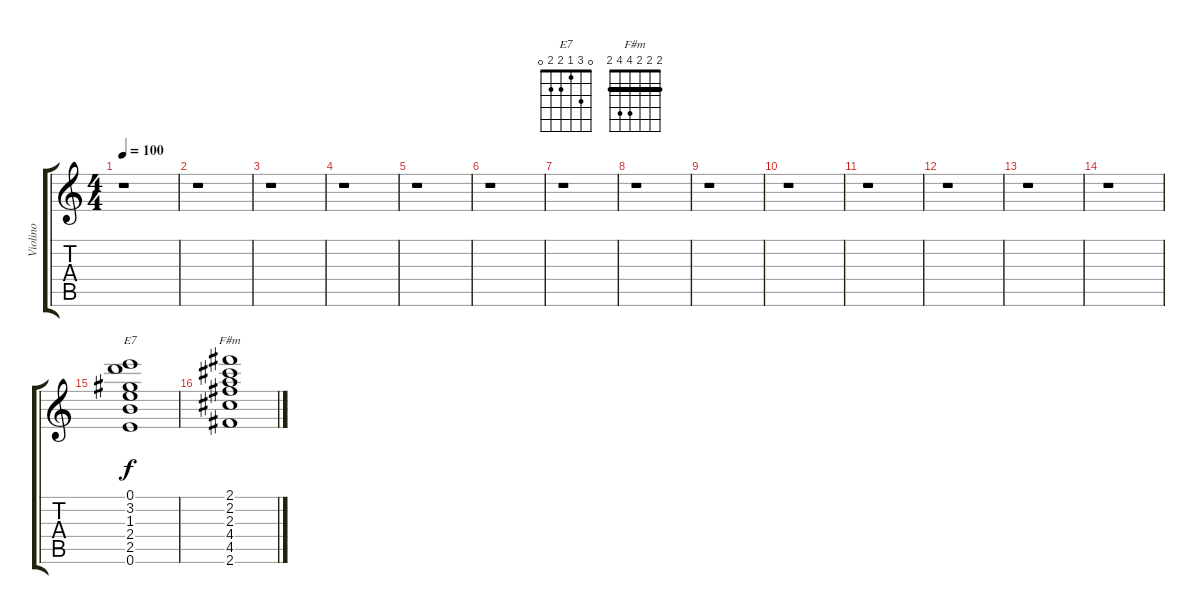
\track ("Violino" "Violino") {instrument tremolostrings}
\staff {score tabs}
\tuning (E6 B5 G5 D5 A4 E4) {hide}
\chord ("E7" 0 3 1 2 2 0)
\chord ("F#m" 2 2 2 4 4 2) {barre 2}
\ts (4 4)
\tempo 100
\clef g2
\ks c
r.1{dy fff} |
r.1 |
r.1 |
r.1 |
r.1 |
r.1 |
r.1 |
r.1 |
r.1 |
r.1 |
r.1 |
r.1 |
r.1 |
r.1 |
(0.1 3.2 1.3 2.4 2.5 0.6).1{ch "E7" dy f} |
(2.1 2.2 2.3 4.4 4.5 2.6).1{ch "F#m"}
